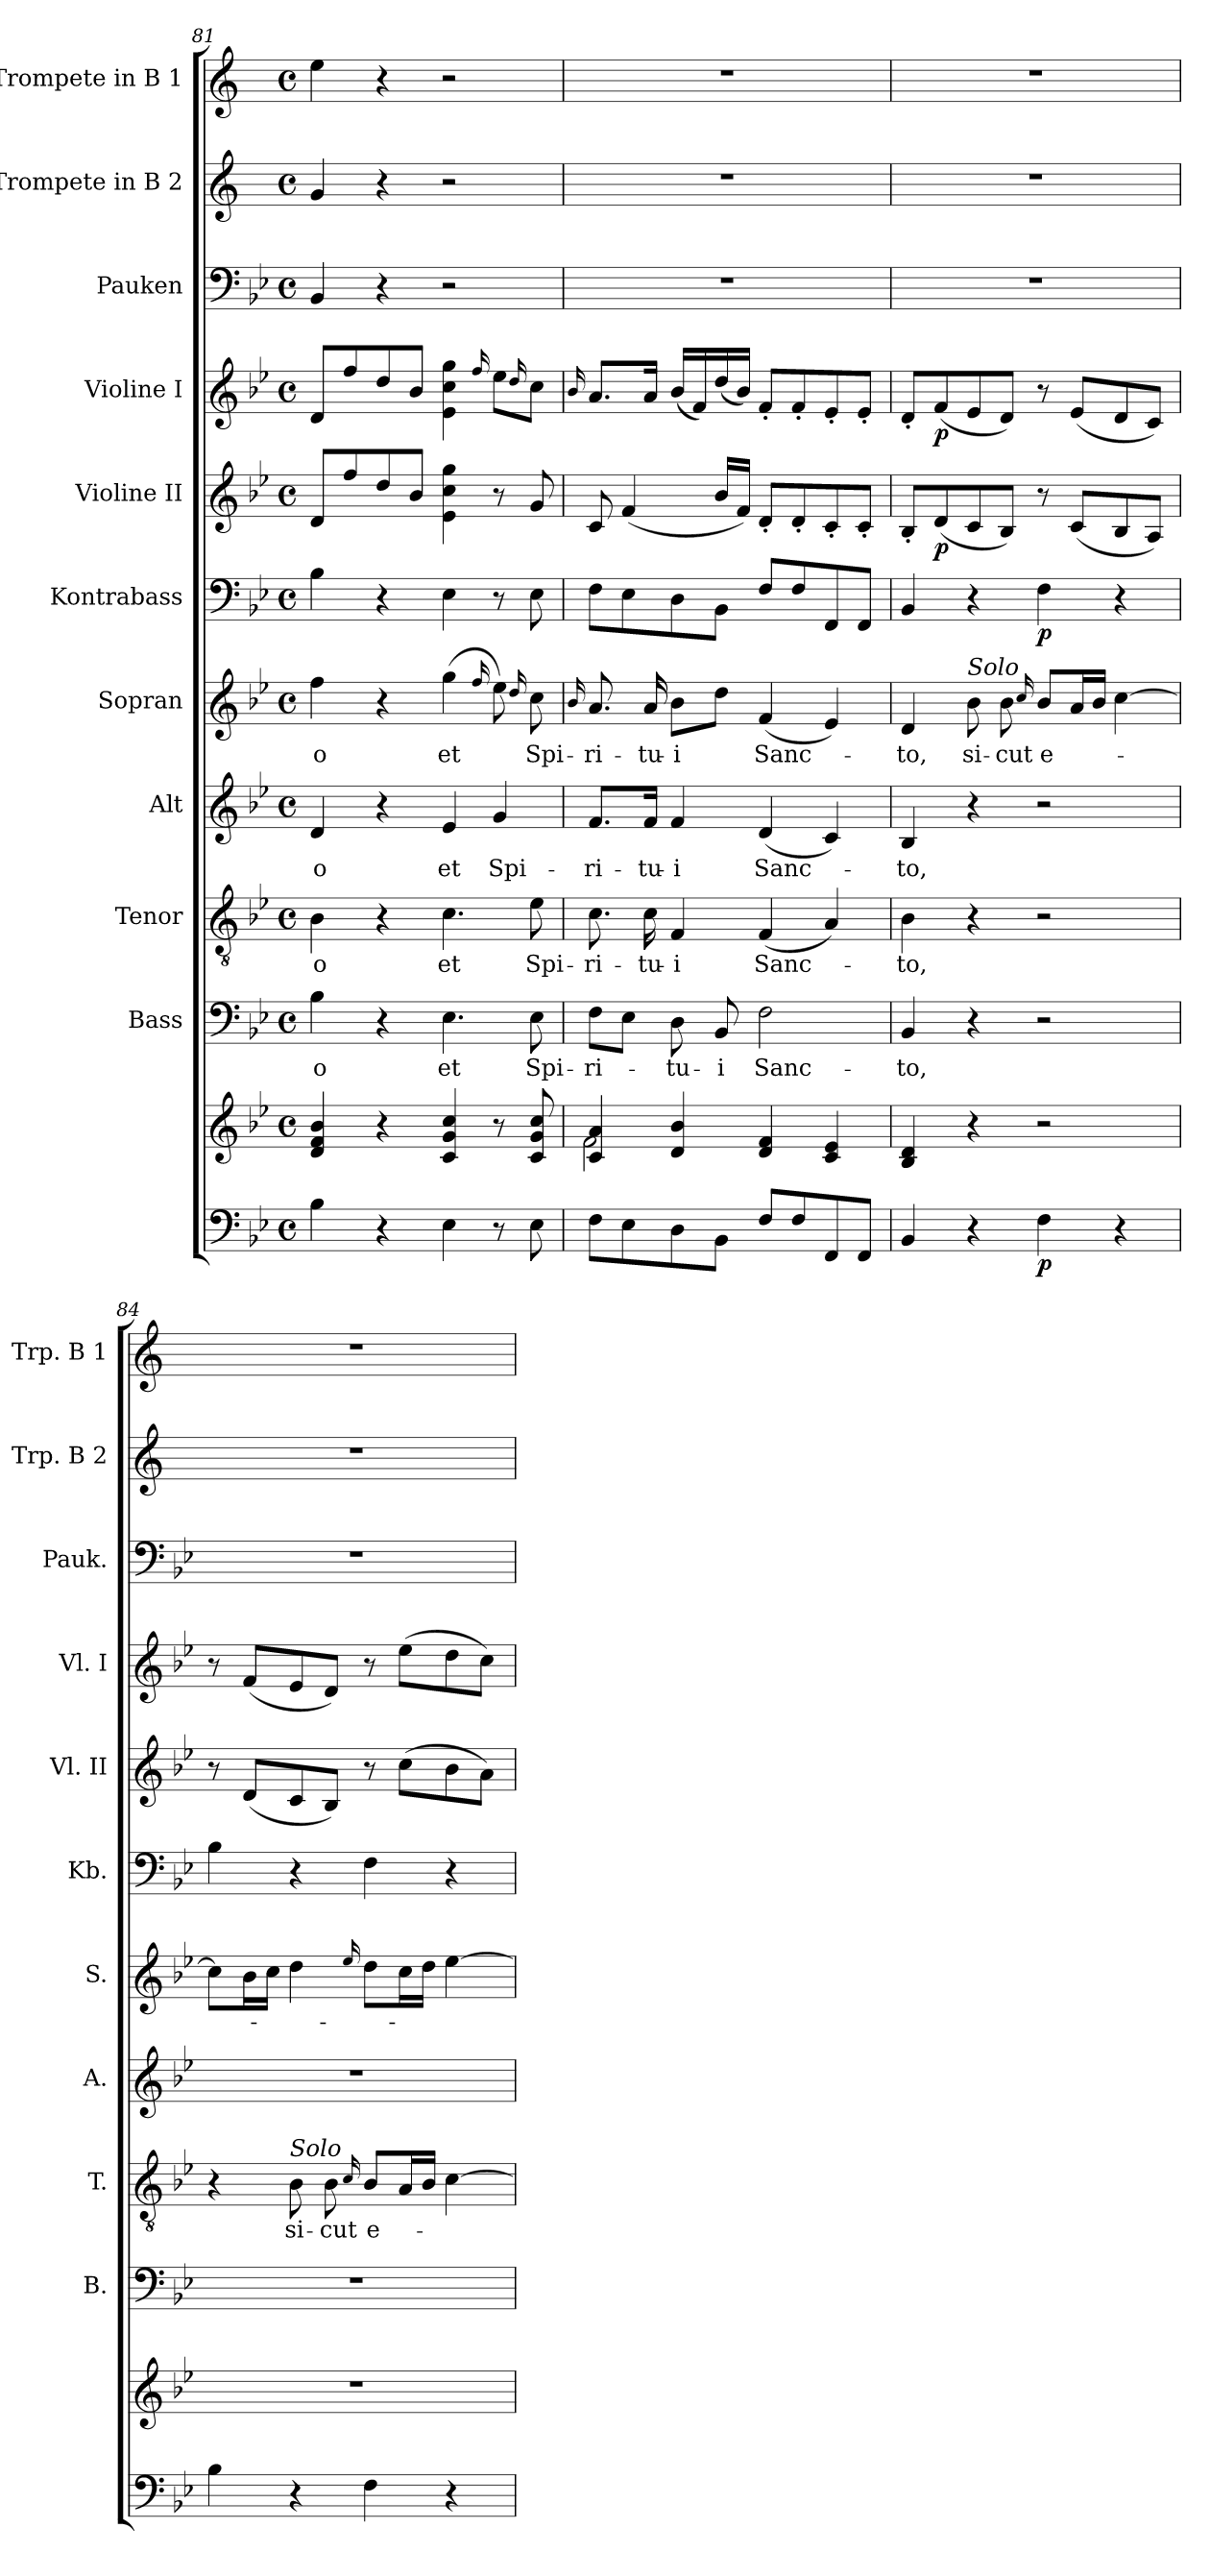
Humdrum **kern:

**kern	**kern	**dynam	**kern	**text	**kern	**text	**kern	**text	**kern	**text	**kern	**dynam	**kern	**dynam	**kern	**dynam	**kern	**kern	**kern
*part11	*part11	*part11	*part10	*part10	*part9	*part9	*part8	*part8	*part7	*part7	*part6	*part6	*part5	*part5	*part4	*part4	*part3	*part2	*part1
*staff12	*staff11	*staff11/12	*staff10	*staff10	*staff9	*staff9	*staff8	*staff8	*staff7	*staff7	*staff6	*staff6	*staff5	*staff5	*staff4	*staff4	*staff3	*staff2	*staff1
*	*	*	*I"Bass	*	*I"Tenor	*	*I"Alt	*	*I"Sopran	*	*I"Kontrabass	*	*I"Violine II	*	*I"Violine I	*	*I"Pauken	*I"Trompete in B 2	*I"Trompete in B 1
*	*	*	*I'B.	*	*I'T.	*	*I'A.	*	*I'S.	*	*I'Kb.	*	*I'Vl. II	*	*I'Vl. I	*	*I'Pauk.	*I'Trp. B 2	*I'Trp. B 1
*clefF4	*clefG2	*	*clefF4	*	*clefGv2	*	*clefG2	*	*clefG2	*	*clefF4	*	*clefG2	*	*clefG2	*	*clefF4	*clefG2	*clefG2
*	*	*	*	*	*	*	*	*	*	*	*ITrd7c12	*	*	*	*	*	*	*ITrd1c2	*ITrd1c2
*k[b-e-]	*k[b-e-]	*	*k[b-e-]	*	*k[b-e-]	*	*k[b-e-]	*	*k[b-e-]	*	*k[b-e-]	*	*k[b-e-]	*	*k[b-e-]	*	*k[b-e-]	*k[b-e-]	*k[b-e-]
*B-:	*B-:	*	*B-:	*	*B-:	*	*B-:	*	*B-:	*	*B-:	*	*B-:	*	*B-:	*	*B-:	*B-:	*B-:
*M4/4	*M4/4	*	*M4/4	*	*M4/4	*	*M4/4	*	*M4/4	*	*M4/4	*	*M4/4	*	*M4/4	*	*M4/4	*M4/4	*M4/4
*met(c)	*met(c)	*	*met(c)	*	*met(c)	*	*met(c)	*	*met(c)	*	*met(c)	*	*met(c)	*	*met(c)	*	*met(c)	*met(c)	*met(c)
=81	=81	=81	=81	=81	=81	=81	=81	=81	=81	=81	=81	=81	=81	=81	=81	=81	=81	=81	=81
!	!	!	!	!LO:LY:b	!	!LO:LY:b	!	!LO:LY:b	!	!LO:LY:b	!	!	!	!	!	!	!	!	!
4B-\	4d/ 4f/ 4b-/	.	4B-\	-o	4B-\	-o	4d/	-o	4ff\	-o	4BB-\	.	8d/L	.	8d/L	.	4BB-/	4f/	4dd\
.	.	.	.	.	.	.	.	.	.	.	.	.	8ff/	.	8ff/	.	.	.	.
4r	4r	.	4r	.	4r	.	4r	.	4r	.	4r	.	8dd/	.	8dd/	.	4r	4r	4r
.	.	.	.	.	.	.	.	.	.	.	.	.	8b-/J	.	8b-/J	.	.	.	.
!	!	!	!	!LO:LY:b	!	!LO:LY:b	!	!LO:LY:b	!	!LO:LY:b	!	!	!	!	!	!	!	!	!
4E-\	4c/ 4g/ 4cc/	.	4.E-\	et	4.c\	et	4e-/	et	(>4gg\	et	4EE-\	.	4e-\ 4cc\ 4gg\	.	4e-\ 4cc\ 4gg\	.	2r	2r	2r
.	.	.	.	.	.	.	.	.	16qqff/	.	.	.	.	.	16qqff/	.	.	.	.
!	!	!	!	!	!	!	!	!LO:LY:b	!	!	!	!	!	!	!	!	!	!	!
8r	8r	.	.	.	.	.	4g/	Spi-	8ee-\)	.	8r	.	8r	.	8ee-\L	.	.	.	.
.	.	.	.	.	.	.	.	.	16qqdd/	.	.	.	.	.	16qqdd/	.	.	.	.
!	!	!	!	!LO:LY:b	!	!LO:LY:b	!	!	!	!LO:LY:b	!	!	!	!	!	!	!	!	!
8E-\	8c/ 8g/ 8cc/	.	8E-\	Spi-	8e-\	Spi-	.	.	8cc\	Spi-	8EE-\	.	8g/	.	8cc\J	.	.	.	.
!!LO:PB:g=z
=82	=82	=82	=82	=82	=82	=82	=82	=82	=82	=82	=82	=82	=82	=82	=82	=82	=82	=82	=82
.	.	.	.	.	.	.	.	.	16qqb-/	.	.	.	.	.	16qqb-/	.	.	.	.
*	*^	*	*	*	*	*	*	*	*	*	*	*	*	*	*	*	*	*	*
!	!	!	!	!	!LO:LY:b	!	!LO:LY:b	!	!LO:LY:b	!	!LO:LY:b	!	!	!	!	!	!	!	!	!
8F\L	4c/ 4a/	2f\	.	8F\L	-ri-	8.c\	-ri-	8.f/L	-ri-	8.a/	-ri-	8FF\L	.	8c/	.	8.a/L	.	1r	1r	1r
8E-\	.	.	.	8E-\J	.	.	.	.	.	.	.	8EE-\	.	(<4f/	.	.	.	.	.	.
!	!	!	!	!	!	!	!LO:LY:b	!	!LO:LY:b	!	!LO:LY:b	!	!	!	!	!	!	!	!	!
.	.	.	.	.	.	16c\	-tu-	16f/Jk	-tu-	16a/	-tu-	.	.	.	.	16a/Jk	.	.	.	.
!	!	!	!	!	!LO:LY:b	!	!LO:LY:b	!	!LO:LY:b	!	!LO:LY:b	!	!	!	!	!	!	!	!	!
8D\	4d/ 4b-/	.	.	8D\	-tu-	4F/	-i	4f/	-i	8b-\L	-i	8DD\	.	.	.	(<16b-/LL	.	.	.	.
.	.	.	.	.	.	.	.	.	.	.	.	.	.	.	.	16f/)	.	.	.	.
!	!	!	!	!	!LO:LY:b	!	!	!	!	!	!	!	!	!	!	!	!	!	!	!
8BB-\J	.	.	.	8BB-/	-i	.	.	.	.	8dd\J	.	8BBB-\J	.	16b-/LL	.	(<16dd/	.	.	.	.
.	.	.	.	.	.	.	.	.	.	.	.	.	.	16f/JJ)	.	16b-/JJ)	.	.	.	.
!	!	!	!	!	!LO:LY:b	!	!LO:LY:b	!	!LO:LY:b	!	!LO:LY:b	!	!	!	!	!	!	!	!	!
8F/L	4d/ 4f/	2ryy	.	2F\	Sanc-	(<4F/	Sanc-	(<4d/	Sanc-	(<4f/	Sanc-	8FF/L	.	8d'</L	.	8f'</L	.	.	.	.
8F/	.	.	.	.	.	.	.	.	.	.	.	8FF/	.	8d'</	.	8f'</	.	.	.	.
8FF/	4c/ 4e-/	.	.	.	.	4A/)	.	4c/)	.	4e-/)	.	8FFF/	.	8c'</	.	8e-'</	.	.	.	.
8FF/J	.	.	.	.	.	.	.	.	.	.	.	8FFF/J	.	8c'</J	.	8e-'</J	.	.	.	.
*	*v	*v	*	*	*	*	*	*	*	*	*	*	*	*	*	*	*	*	*	*
=83	=83	=83	=83	=83	=83	=83	=83	=83	=83	=83	=83	=83	=83	=83	=83	=83	=83	=83	=83
!	!	!	!	!LO:LY:b	!	!LO:LY:b	!	!LO:LY:b	!	!LO:LY:b	!	!	!	!	!	!	!	!	!
4BB-/	4B-/ 4d/	.	4BB-/	-to,	4B-\	-to,	4B-/	-to,	4d/	-to,	4BBB-/	.	8B-'</L	.	8d'</L	.	1r	1r	1r
!	!	!	!	!	!	!	!	!	!	!	!	!	!	!LO:DY:b	!	!LO:DY:b	!	!	!
.	.	.	.	.	.	.	.	.	.	.	.	.	(<8d/	p	(<8f/	p	.	.	.
!	!	!	!	!	!	!	!	!	!LO:TX:a:i:t=Solo	!	!	!	!	!	!	!	!	!	!
!	!	!	!	!	!	!	!	!	!	!LO:LY:b	!	!	!	!	!	!	!	!	!
4r	4r	.	4r	.	4r	.	4r	.	8b-\	si-	4r	.	8c/	.	8e-/	.	.	.	.
!	!	!	!	!	!	!	!	!	!	!LO:LY:b	!	!	!	!	!	!	!	!	!
.	.	.	.	.	.	.	.	.	8b-\	-cut	.	.	8B-/J)	.	8d/J)	.	.	.	.
.	.	.	.	.	.	.	.	.	16qqcc/	.	.	.	.	.	.	.	.	.	.
!	!	!LO:DY:b=2	!	!	!	!	!	!	!	!LO:LY:b	!	!LO:DY:b	!	!	!	!	!	!	!
4F\	2r	p	2r	.	2r	.	2r	.	8b-/L	e-	4FF\	p	8r	.	8r	.	.	.	.
.	.	.	.	.	.	.	.	.	16a/L	.	.	.	(<8c/L	.	(<8e-/L	.	.	.	.
.	.	.	.	.	.	.	.	.	16b-/JJ	.	.	.	.	.	.	.	.	.	.
4r	.	.	.	.	.	.	.	.	[4cc\	.	4r	.	8B-/	.	8d/	.	.	.	.
.	.	.	.	.	.	.	.	.	.	.	.	.	8A/J)	.	8c/J)	.	.	.	.
=84	=84	=84	=84	=84	=84	=84	=84	=84	=84	=84	=84	=84	=84	=84	=84	=84	=84	=84	=84
4B-\	1r	.	1r	.	4r	.	1r	.	8cc\L]	.	4BB-\	.	8r	.	8r	.	1r	1r	1r
.	.	.	.	.	.	.	.	.	16b-\L	.	.	.	(<8d/L	.	(<8f/L	.	.	.	.
.	.	.	.	.	.	.	.	.	16cc\JJ	.	.	.	.	.	.	.	.	.	.
!	!	!	!	!	!LO:TX:a:i:t=Solo	!	!	!	!	!	!	!	!	!	!	!	!	!	!
!	!	!	!	!	!	!LO:LY:b	!	!	!	!	!	!	!	!	!	!	!	!	!
4r	.	.	.	.	8B-\	si-	.	.	4dd\	.	4r	.	8c/	.	8e-/	.	.	.	.
!	!	!	!	!	!	!LO:LY:b	!	!	!	!	!	!	!	!	!	!	!	!	!
.	.	.	.	.	8B-\	-cut	.	.	.	.	.	.	8B-/J)	.	8d/J)	.	.	.	.
.	.	.	.	.	16qqc/	.	.	.	16qqee-/	.	.	.	.	.	.	.	.	.	.
!	!	!	!	!	!	!LO:LY:b	!	!	!	!	!	!	!	!	!	!	!	!	!
4F\	.	.	.	.	8B-/L	e-	.	.	8dd\L	.	4FF\	.	8r	.	8r	.	.	.	.
.	.	.	.	.	16A/L	.	.	.	16cc\L	.	.	.	(>8cc\L	.	(>8ee-\L	.	.	.	.
.	.	.	.	.	16B-/JJ	.	.	.	16dd\JJ	.	.	.	.	.	.	.	.	.	.
4r	.	.	.	.	[4c\	.	.	.	[4ee-\	.	4r	.	8b-\	.	8dd\	.	.	.	.
.	.	.	.	.	.	.	.	.	.	.	.	.	8a\J)	.	8cc\J)	.	.	.	.
=	=	=	=	=	=	=	=	=	=	=	=	=	=	=	=	=	=	=	=
*-	*-	*-	*-	*-	*-	*-	*-	*-	*-	*-	*-	*-	*-	*-	*-	*-	*-	*-	*-
